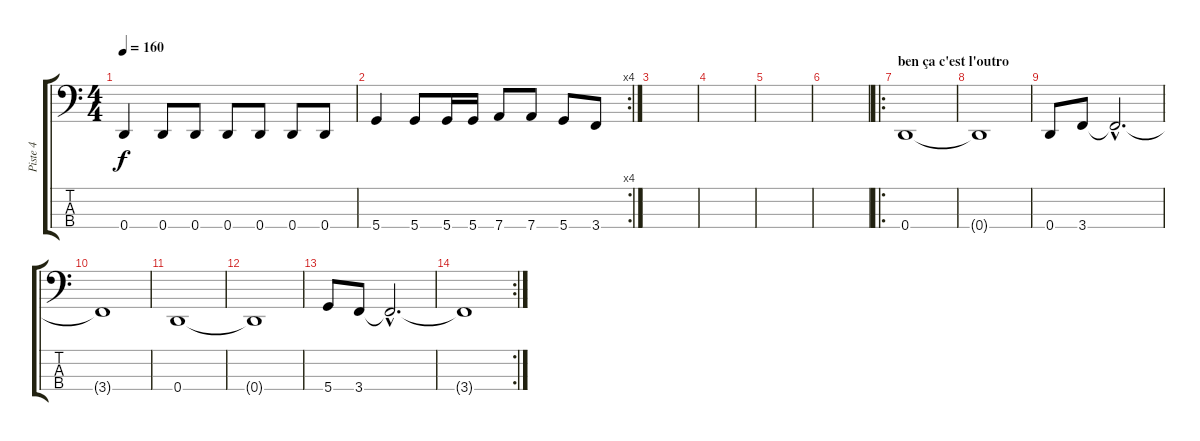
\track ("Piste 4" "Piste 4") {instrument electricbasspick}
\staff {score tabs}
\tuning (G2 D2 A1 D1) {hide}
\ts (4 4)
\tempo 160
\clef f4
\ks c
0.4.4{dy f} 0.4.8 0.4.8 0.4.8 0.4.8 0.4.8 0.4.8 |
\rc 4
5.4.4 5.4.8 5.4.16 5.4.16 7.4.8 7.4.8 5.4.8 3.4.8 |
|
|
|
|
\ro
\section ("" "ben ça c'est l'outro")
0.4.1 |
0.4{t}.1 |
0.4.8 3.4.8 3.4{hac t}.2{d} |
3.4{t}.1 |
0.4.1 |
0.4{t}.1 |
5.4.8 3.4.8 3.4{hac t}.2{d} |
\rc 2
3.4{t}.1
